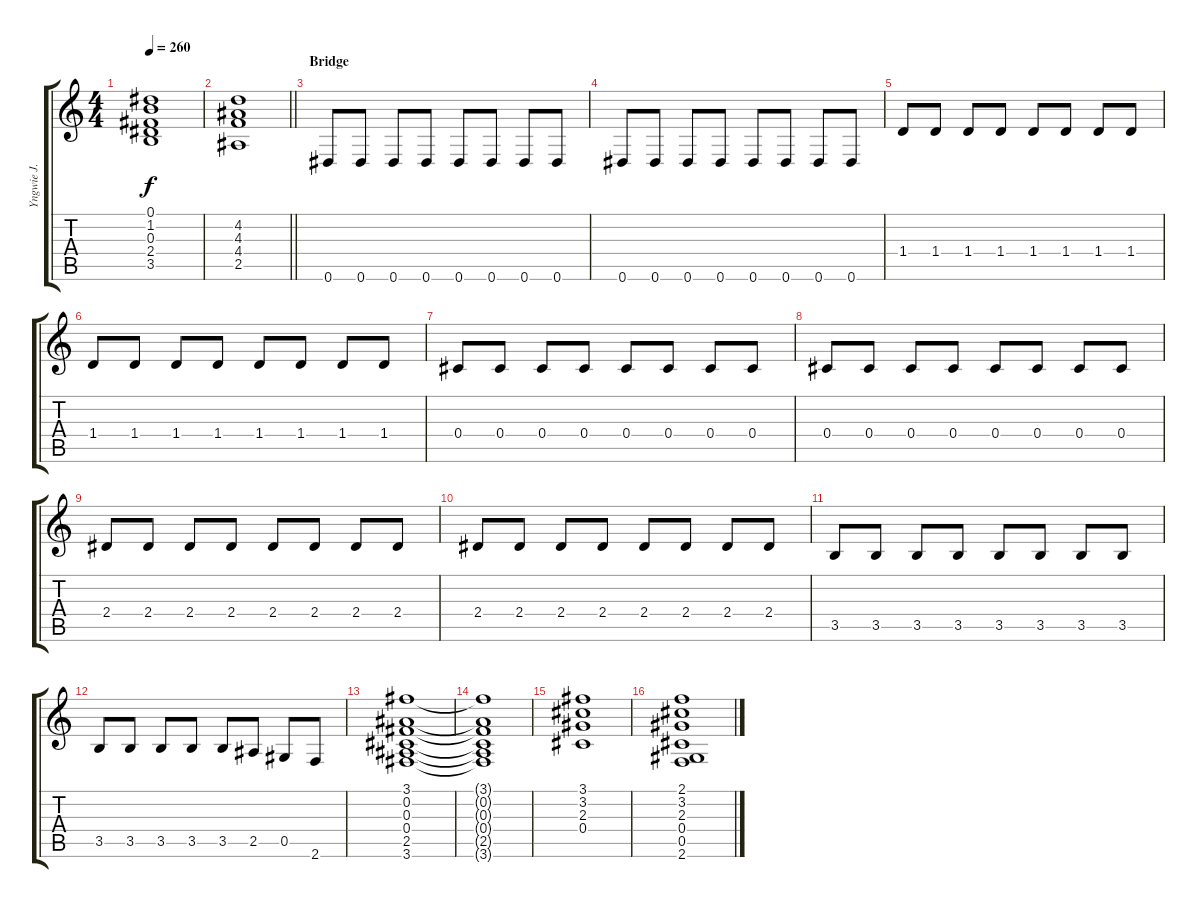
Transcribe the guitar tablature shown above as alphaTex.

\track ("Yngwie J. Malmsteen" "Yngwie J. ") {instrument overdrivenguitar}
\staff {score tabs}
\tuning (Eb4 Bb3 Gb3 Db3 Ab2 Eb2) {hide}
\ts (4 4)
\tempo 260
\clef g2
\ks c
(0.1 1.2 0.3 2.4 3.5).1{dy f} |
\barLineRight lightlight
(4.2 4.3 4.4 2.5).1 |
\section ("" "Bridge")
0.6.8 0.6.8 0.6.8 0.6.8 0.6.8 0.6.8 0.6.8 0.6.8 |
0.6.8 0.6.8 0.6.8 0.6.8 0.6.8 0.6.8 0.6.8 0.6.8 |
1.4.8 1.4.8 1.4.8 1.4.8 1.4.8 1.4.8 1.4.8 1.4.8 |
1.4.8 1.4.8 1.4.8 1.4.8 1.4.8 1.4.8 1.4.8 1.4.8 |
0.4.8 0.4.8 0.4.8 0.4.8 0.4.8 0.4.8 0.4.8 0.4.8 |
0.4.8 0.4.8 0.4.8 0.4.8 0.4.8 0.4.8 0.4.8 0.4.8 |
2.4.8 2.4.8 2.4.8 2.4.8 2.4.8 2.4.8 2.4.8 2.4.8 |
2.4.8 2.4.8 2.4.8 2.4.8 2.4.8 2.4.8 2.4.8 2.4.8 |
3.5.8 3.5.8 3.5.8 3.5.8 3.5.8 3.5.8 3.5.8 3.5.8 |
3.5.8 3.5.8 3.5.8 3.5.8 3.5.8 2.5.8 0.5.8 2.6.8 |
(3.1 0.2 0.3 0.4 2.5 3.6).1 |
(3.1{t} 0.2{t} 0.3{t} 0.4{t} 2.5{t} 3.6{t}).1 |
(3.1 3.2 2.3 0.4).1 |
(2.1 3.2 2.3 0.4 0.5 2.6).1
